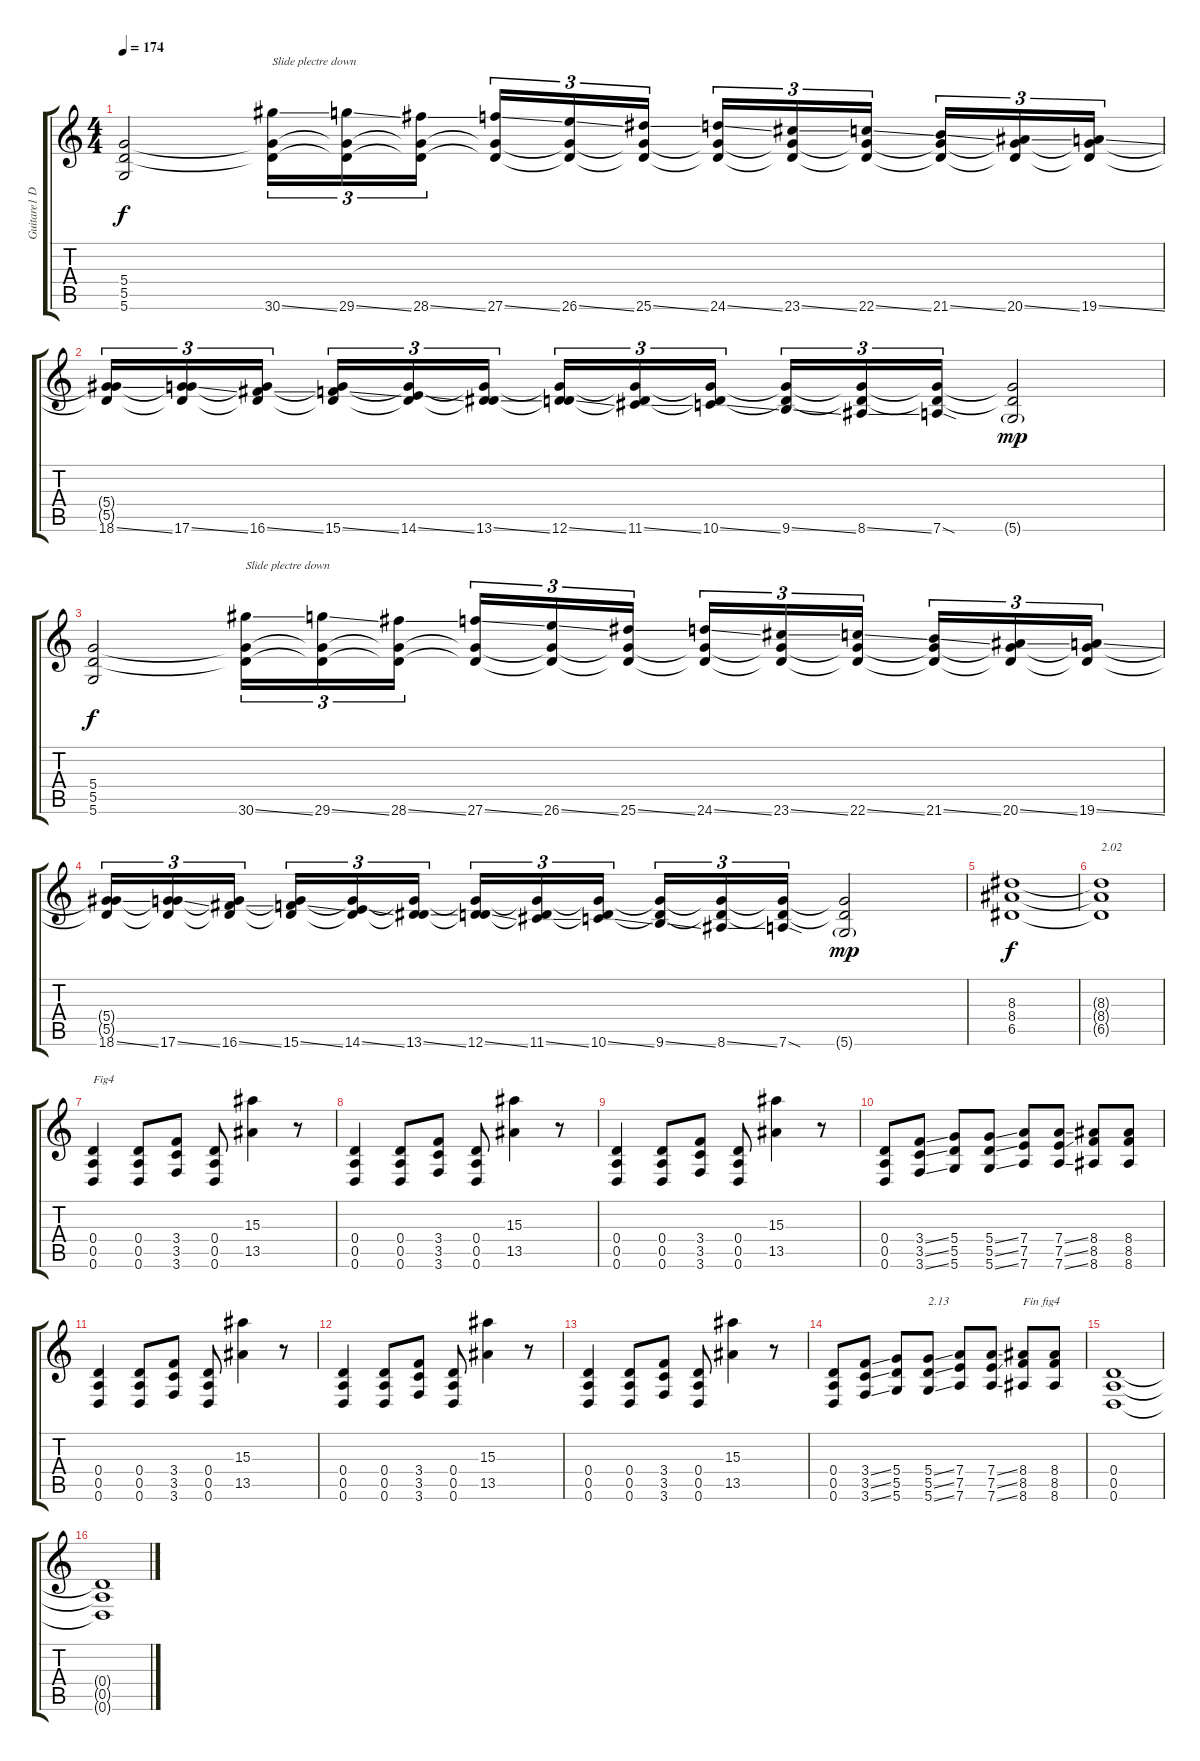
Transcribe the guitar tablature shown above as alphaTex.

\track ("Guitare1 Dr-D " "Guitare1 D") {instrument distortionguitar}
\staff {score tabs}
\tuning (E4 B3 G3 D3 A2 D2) {hide}
\ts (4 4)
\tempo 174
\clef g2
\ks c
(5.4 5.5 5.6).2{dy f} (5.4{t} 5.5{t} 30.6{ss}).16{tu (3 2) txt "Slide plectre down" instrument guitarfretnoise} (5.4{t} 5.5{t} 29.6{ss}).16{tu (3 2)} (5.4{t} 5.5{t} 28.6{ss}).16{tu (3 2)} (5.4{t} 5.5{t} 27.6{ss}).16{tu (3 2)} (5.4{t} 5.5{t} 26.6{ss}).16{tu (3 2)} (5.4{t} 5.5{t} 25.6{ss}).16{tu (3 2)} (5.4{t} 5.5{t} 24.6{ss}).16{tu (3 2)} (5.4{t} 5.5{t} 23.6{ss}).16{tu (3 2)} (5.4{t} 5.5{t} 22.6{ss}).16{tu (3 2)} (5.4{t} 5.5{t} 21.6{ss}).16{tu (3 2)} (5.4{t} 5.5{t} 20.6{ss}).16{tu (3 2)} (5.4{t} 5.5{t} 19.6{ss}).16{tu (3 2)} |
(5.4{t} 5.5{t} 18.6{ss}).16{tu (3 2)} (5.4{t} 5.5{t} 17.6{ss}).16{tu (3 2)} (5.4{t} 5.5{t} 16.6{ss}).16{tu (3 2)} (5.4{t} 5.5{t} 15.6{ss}).16{tu (3 2)} (5.4{t} 5.5{t} 14.6{ss}).16{tu (3 2)} (5.4{t} 5.5{t} 13.6{ss}).16{tu (3 2)} (5.4{t} 5.5{t} 12.6{ss}).16{tu (3 2)} (5.4{t} 5.5{t} 11.6{ss}).16{tu (3 2)} (5.4{t} 5.5{t} 10.6{ss}).16{tu (3 2)} (5.4{t} 5.5{t} 9.6{ss}).16{tu (3 2)} (5.4{t} 5.5{t} 8.6{ss}).16{tu (3 2)} (5.4{t} 5.5{t} 7.6{sod}).16{tu (3 2)} (5.4{t} 5.5{t} 5.6{g}).2{dy mp instrument distortionguitar} |
(5.4 5.5 5.6).2{dy f} (5.4{t} 5.5{t} 30.6{ss}).16{tu (3 2) txt "Slide plectre down" instrument guitarfretnoise} (5.4{t} 5.5{t} 29.6{ss}).16{tu (3 2)} (5.4{t} 5.5{t} 28.6{ss}).16{tu (3 2)} (5.4{t} 5.5{t} 27.6{ss}).16{tu (3 2)} (5.4{t} 5.5{t} 26.6{ss}).16{tu (3 2)} (5.4{t} 5.5{t} 25.6{ss}).16{tu (3 2)} (5.4{t} 5.5{t} 24.6{ss}).16{tu (3 2)} (5.4{t} 5.5{t} 23.6{ss}).16{tu (3 2)} (5.4{t} 5.5{t} 22.6{ss}).16{tu (3 2)} (5.4{t} 5.5{t} 21.6{ss}).16{tu (3 2)} (5.4{t} 5.5{t} 20.6{ss}).16{tu (3 2)} (5.4{t} 5.5{t} 19.6{ss}).16{tu (3 2)} |
(5.4{t} 5.5{t} 18.6{ss}).16{tu (3 2)} (5.4{t} 5.5{t} 17.6{ss}).16{tu (3 2)} (5.4{t} 5.5{t} 16.6{ss}).16{tu (3 2)} (5.4{t} 5.5{t} 15.6{ss}).16{tu (3 2)} (5.4{t} 5.5{t} 14.6{ss}).16{tu (3 2)} (5.4{t} 5.5{t} 13.6{ss}).16{tu (3 2)} (5.4{t} 5.5{t} 12.6{ss}).16{tu (3 2)} (5.4{t} 5.5{t} 11.6{ss}).16{tu (3 2)} (5.4{t} 5.5{t} 10.6{ss}).16{tu (3 2)} (5.4{t} 5.5{t} 9.6{ss}).16{tu (3 2)} (5.4{t} 5.5{t} 8.6{ss}).16{tu (3 2)} (5.4{t} 5.5{t} 7.6{sod}).16{tu (3 2)} (5.4{t} 5.5{t} 5.6{g}).2{dy mp instrument distortionguitar} |
(8.3 8.4 6.5).1{dy f} |
(8.3{t} 8.4{t} 6.5{t}).1{txt "2.02"} |
(0.4 0.5 0.6).4{txt "Fig4"} (0.4 0.5 0.6).8 (3.4 3.5 3.6).8 (0.4 0.5 0.6).8 (15.3 13.5).4 r.8 |
(0.4 0.5 0.6).4 (0.4 0.5 0.6).8 (3.4 3.5 3.6).8 (0.4 0.5 0.6).8 (15.3 13.5).4 r.8 |
(0.4 0.5 0.6).4 (0.4 0.5 0.6).8 (3.4 3.5 3.6).8 (0.4 0.5 0.6).8 (15.3 13.5).4 r.8 |
(0.4 0.5 0.6).8 (3.4{ss} 3.5{ss} 3.6{ss}).8 (5.4 5.5 5.6).8 (5.4{ss} 5.5{ss} 5.6{ss}).8 (7.4 7.5 7.6).8 (7.4{ss} 7.5{ss} 7.6{ss}).8 (8.4 8.5 8.6).8 (8.4 8.5 8.6).8 |
(0.4 0.5 0.6).4 (0.4 0.5 0.6).8 (3.4 3.5 3.6).8 (0.4 0.5 0.6).8 (15.3 13.5).4 r.8 |
(0.4 0.5 0.6).4 (0.4 0.5 0.6).8 (3.4 3.5 3.6).8 (0.4 0.5 0.6).8 (15.3 13.5).4 r.8 |
(0.4 0.5 0.6).4 (0.4 0.5 0.6).8 (3.4 3.5 3.6).8 (0.4 0.5 0.6).8 (15.3 13.5).4 r.8 |
(0.4 0.5 0.6).8 (3.4{ss} 3.5{ss} 3.6{ss}).8 (5.4 5.5 5.6).8 (5.4{ss} 5.5{ss} 5.6{ss}).8{txt "2.13"} (7.4 7.5 7.6).8 (7.4{ss} 7.5{ss} 7.6{ss}).8 (8.4 8.5 8.6).8{txt "Fin fig4"} (8.4 8.5 8.6).8 |
(0.4 0.5 0.6).1 |
(0.4{t} 0.5{t} 0.6{t}).1
